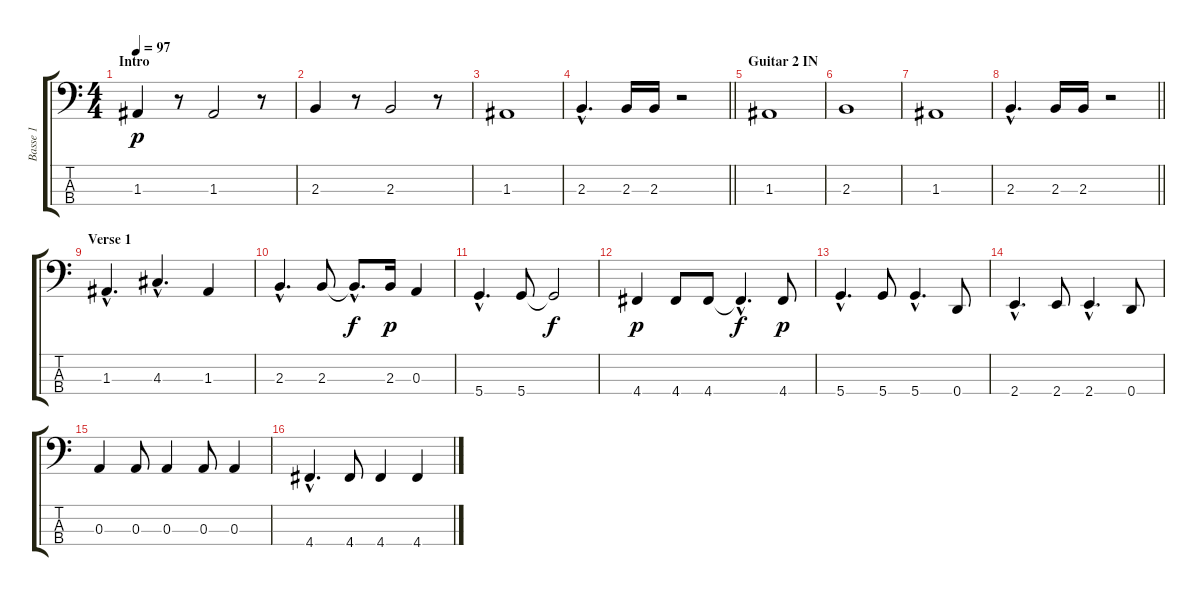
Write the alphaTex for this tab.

\track ("Basse 1" "Basse 1") {instrument electricbassfinger}
\staff {score tabs}
\tuning (G2 D2 A1 D1) {hide}
\ts (4 4)
\section ("" "Intro")
\tempo 97
\clef f4
\ks c
1.3.4{dy p instrument electricbassfinger} r.8 1.3.2 r.8 |
2.3.4 r.8 2.3.2 r.8 |
1.3.1 |
\barLineRight lightlight
2.3{hac}.4{d} 2.3.16 2.3.16 r.2 |
\section ("" "Guitar 2 IN")
1.3.1 |
2.3.1 |
1.3.1 |
\barLineRight lightlight
2.3{hac}.4{d} 2.3.16 2.3.16 r.2 |
\section ("" "Verse 1")
1.3{hac}.4{d} 4.3{hac}.4{d} 1.3.4 |
2.3{hac}.4{d} 2.3.8 2.3{hac t}.8{d dy f} 2.3.16{dy p} 0.3.4 |
5.4{hac}.4{d} 5.4.8 5.4{t}.2{dy f} |
4.4.4{dy p} 4.4.8 4.4.8 4.4{hac t}.4{d dy f} 4.4.8{dy p} |
5.4{hac}.4{d} 5.4.8 5.4{hac}.4{d} 0.4.8 |
2.4{hac}.4{d} 2.4.8 2.4{hac}.4{d} 0.4.8 |
0.3.4 0.3.8 0.3.4 0.3.8 0.3.4 |
4.4{hac}.4{d} 4.4.8 4.4.4 4.4.4
